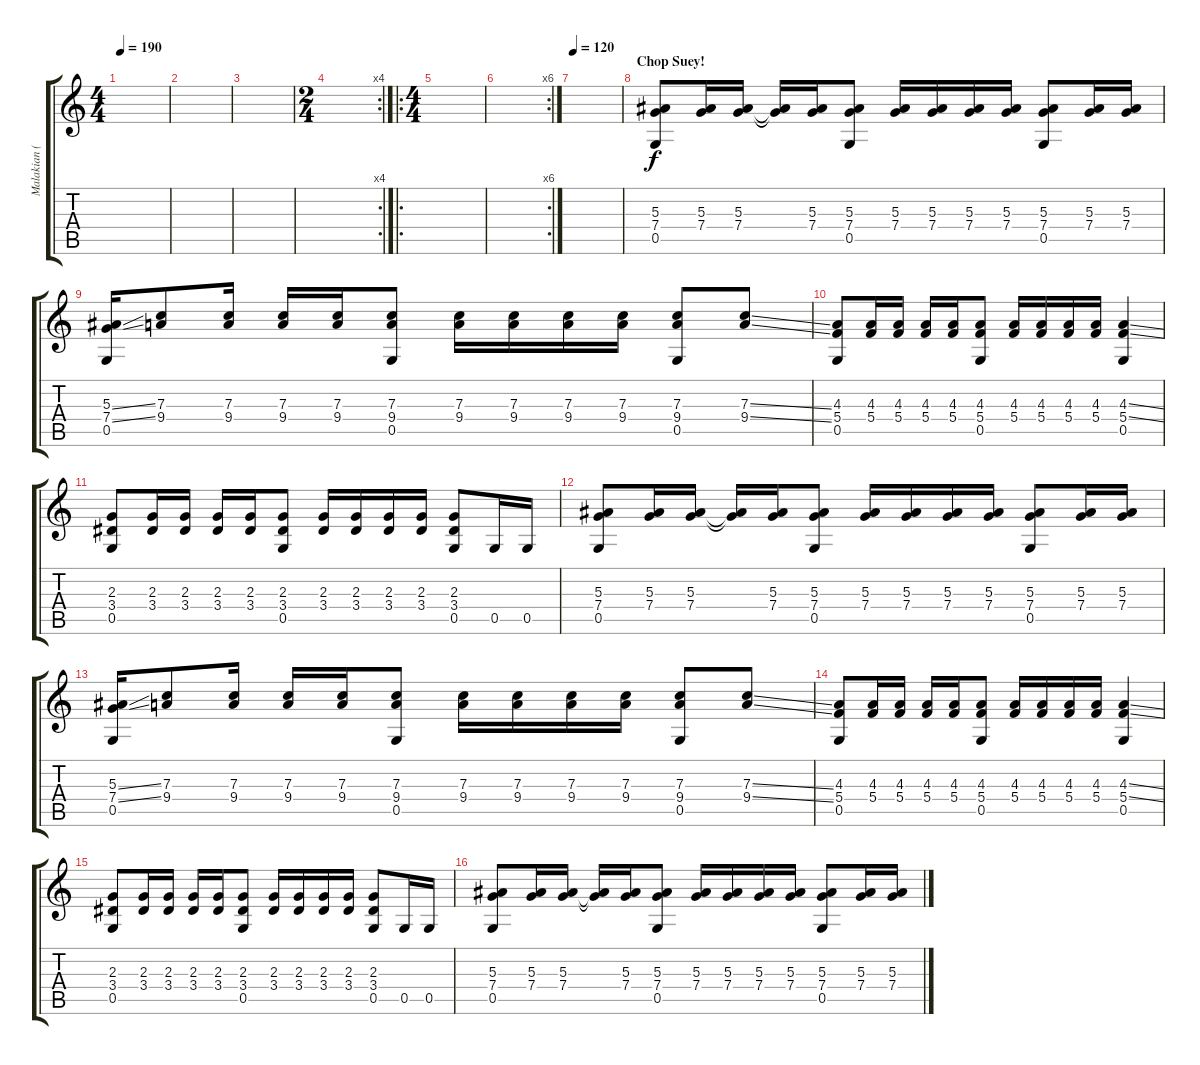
\track ("Malakian (Clean)" "Malakian (") {instrument electricguitarclean}
\staff {score tabs}
\tuning (D4 A3 F3 C3 G2 C2) {hide}
\ts (4 4)
\tempo 190
\clef g2
\ks c
|
|
|
\rc 4
\ts (2 4)
|
\ro
\ts (4 4)
|
\rc 6
|
\tempo 120
|
\section ("" "Chop Suey!")
(5.3 7.4 0.5).8 (5.3 7.4).16 (5.3 7.4).16 (5.3{t} 7.4{t}).16 (5.3 7.4).16 (5.3 7.4 0.5).8 (5.3 7.4).16 (5.3 7.4).16 (5.3 7.4).16 (5.3 7.4).16 (5.3 7.4 0.5).8 (5.3 7.4).16 (5.3 7.4).16 |
(5.3{ss} 7.4{ss} 0.5).16 (7.3 9.4).8 (7.3 9.4).16 (7.3 9.4).16 (7.3 9.4).16 (7.3 9.4 0.5).8 (7.3 9.4).16 (7.3 9.4).16 (7.3 9.4).16 (7.3 9.4).16 (7.3 9.4 0.5).8 (7.3{ss} 9.4{ss}).8 |
(4.3 5.4 0.5).8 (4.3 5.4).16 (4.3 5.4).16 (4.3 5.4).16 (4.3 5.4).16 (4.3 5.4 0.5).8 (4.3 5.4).16 (4.3 5.4).16 (4.3 5.4).16 (4.3 5.4).16 (4.3{ss} 5.4{ss} 0.5).4 |
(2.3 3.4 0.5).8 (2.3 3.4).16 (2.3 3.4).16 (2.3 3.4).16 (2.3 3.4).16 (2.3 3.4 0.5).8 (2.3 3.4).16 (2.3 3.4).16 (2.3 3.4).16 (2.3 3.4).16 (2.3 3.4 0.5).8 0.5.16 0.5.16 |
(5.3 7.4 0.5).8 (5.3 7.4).16 (5.3 7.4).16 (5.3{t} 7.4{t}).16 (5.3 7.4).16 (5.3 7.4 0.5).8 (5.3 7.4).16 (5.3 7.4).16 (5.3 7.4).16 (5.3 7.4).16 (5.3 7.4 0.5).8 (5.3 7.4).16 (5.3 7.4).16 |
(5.3{ss} 7.4{ss} 0.5).16 (7.3 9.4).8 (7.3 9.4).16 (7.3 9.4).16 (7.3 9.4).16 (7.3 9.4 0.5).8 (7.3 9.4).16 (7.3 9.4).16 (7.3 9.4).16 (7.3 9.4).16 (7.3 9.4 0.5).8 (7.3{ss} 9.4{ss}).8 |
(4.3 5.4 0.5).8 (4.3 5.4).16 (4.3 5.4).16 (4.3 5.4).16 (4.3 5.4).16 (4.3 5.4 0.5).8 (4.3 5.4).16 (4.3 5.4).16 (4.3 5.4).16 (4.3 5.4).16 (4.3{ss} 5.4{ss} 0.5).4 |
(2.3 3.4 0.5).8 (2.3 3.4).16 (2.3 3.4).16 (2.3 3.4).16 (2.3 3.4).16 (2.3 3.4 0.5).8 (2.3 3.4).16 (2.3 3.4).16 (2.3 3.4).16 (2.3 3.4).16 (2.3 3.4 0.5).8 0.5.16 0.5.16 |
(5.3 7.4 0.5).8 (5.3 7.4).16 (5.3 7.4).16 (5.3{t} 7.4{t}).16 (5.3 7.4).16 (5.3 7.4 0.5).8 (5.3 7.4).16 (5.3 7.4).16 (5.3 7.4).16 (5.3 7.4).16 (5.3 7.4 0.5).8 (5.3 7.4).16 (5.3 7.4).16
